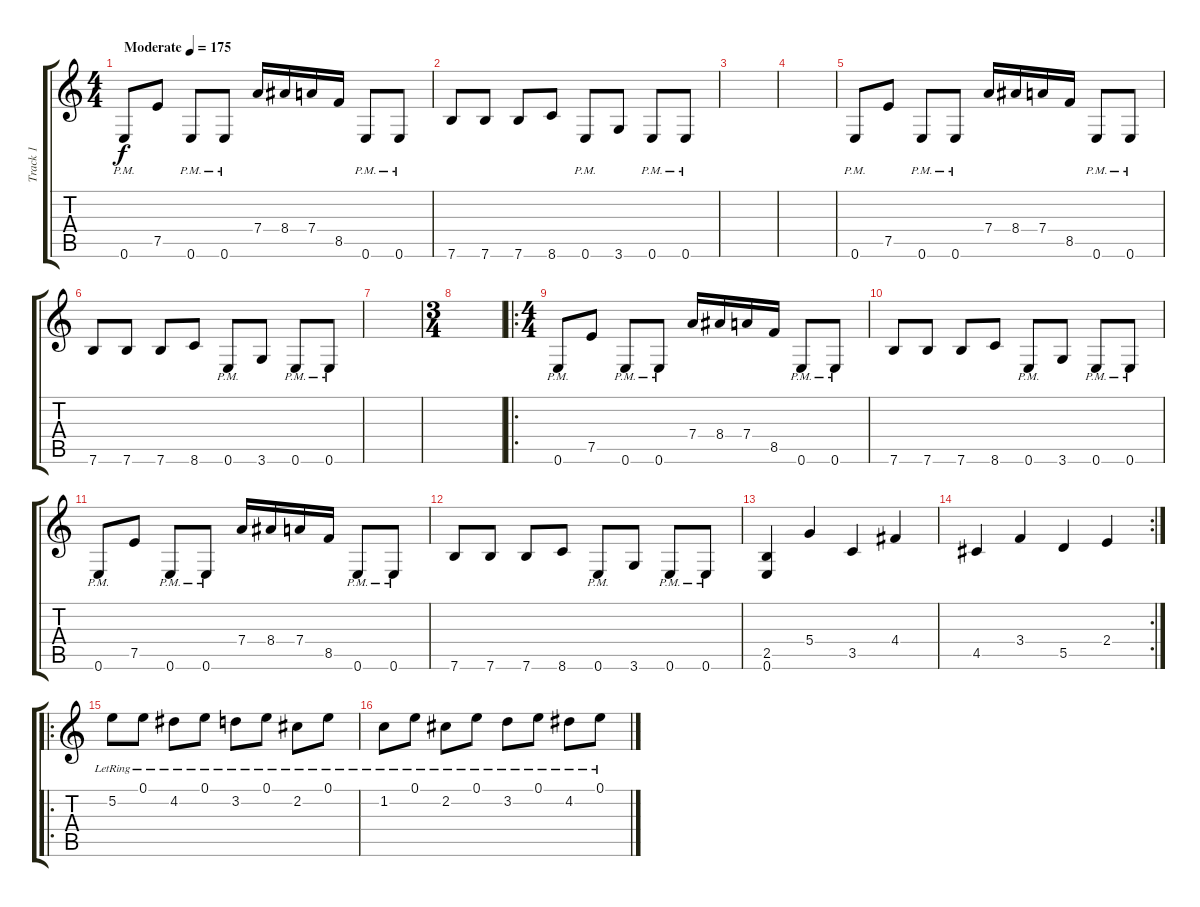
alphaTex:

\track ("Track 1" "Track 1") {instrument distortionguitar}
\staff {score tabs}
\tuning (E4 B3 G3 D3 A2 E2) {hide}
\ts (4 4)
\tempo (175 "Moderate")
\clef g2
\ks c
0.6{pm}.8{dy f instrument distortionguitar} 7.5.8 0.6{pm}.8 0.6{pm}.8 7.4.16 8.4.16 7.4.16 8.5.16 0.6{pm}.8 0.6{pm}.8 |
7.6.8 7.6.8 7.6.8 8.6.8 0.6{pm}.8 3.6.8 0.6{pm}.8 0.6{pm}.8 |
|
|
0.6{pm}.8 7.5.8 0.6{pm}.8 0.6{pm}.8 7.4.16 8.4.16 7.4.16 8.5.16 0.6{pm}.8 0.6{pm}.8 |
7.6.8 7.6.8 7.6.8 8.6.8 0.6{pm}.8 3.6.8 0.6{pm}.8 0.6{pm}.8 |
|
\ts (3 4)
|
\ro
\ts (4 4)
0.6{pm}.8 7.5.8 0.6{pm}.8 0.6{pm}.8 7.4.16 8.4.16 7.4.16 8.5.16 0.6{pm}.8 0.6{pm}.8 |
7.6.8 7.6.8 7.6.8 8.6.8 0.6{pm}.8 3.6.8 0.6{pm}.8 0.6{pm}.8 |
0.6{pm}.8 7.5.8 0.6{pm}.8 0.6{pm}.8 7.4.16 8.4.16 7.4.16 8.5.16 0.6{pm}.8 0.6{pm}.8 |
7.6.8 7.6.8 7.6.8 8.6.8 0.6{pm}.8 3.6.8 0.6{pm}.8 0.6{pm}.8 |
(2.5 0.6).4 5.4.4 3.5.4 4.4.4 |
\rc 2
4.5.4 3.4.4 5.5.4 2.4.4 |
\ro
5.2{lr}.8 0.1{lr}.8 4.2{lr}.8 0.1{lr}.8 3.2{lr}.8 0.1{lr}.8 2.2{lr}.8 0.1{lr}.8 |
1.2{lr}.8 0.1{lr}.8 2.2{lr}.8 0.1{lr}.8 3.2{lr}.8 0.1{lr}.8 4.2{lr}.8 0.1{lr}.8
